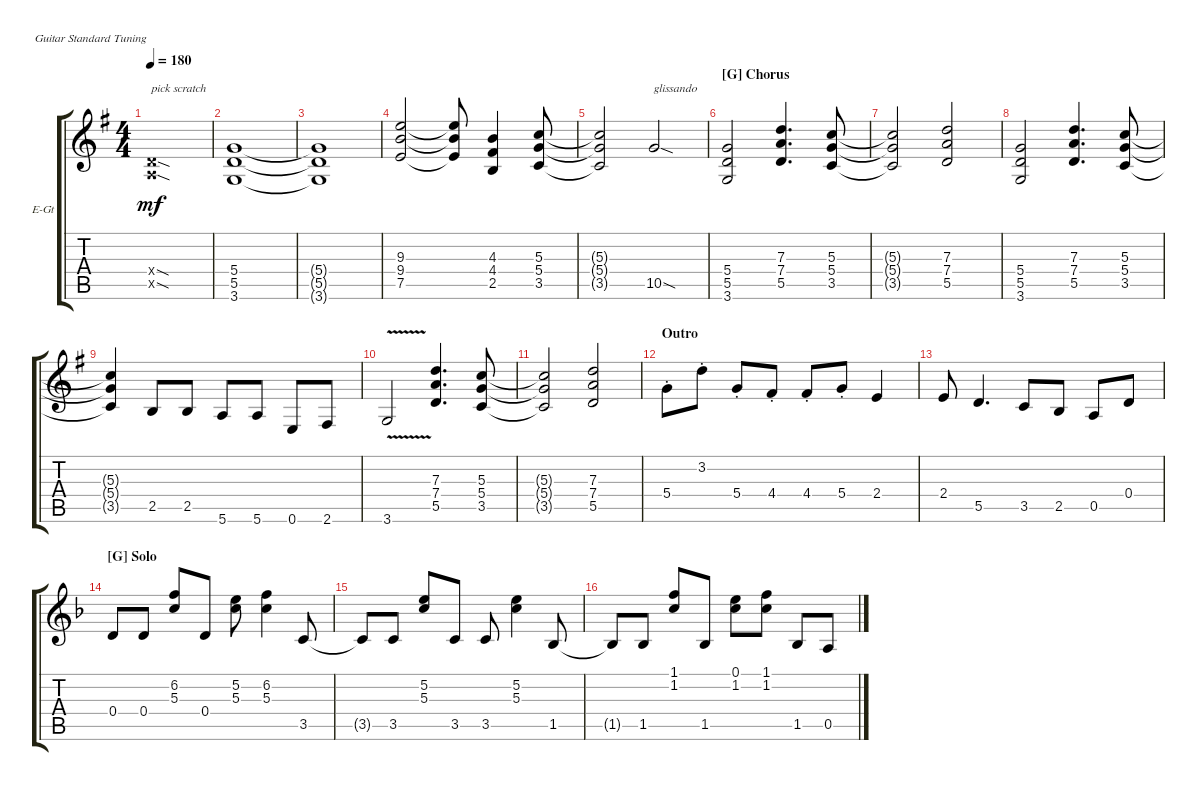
\defaultSystemsLayout 4
\bracketExtendMode groupsimilarinstruments
\firstSystemTrackNameOrientation horizontal
\otherSystemsTrackNameOrientation horizontal
\track ("Electric Guitar 2" "E-Gt") {instrument overdrivenguitar}
\staff {score tabs}
\tuning (E4 B3 G3 D3 A2 E2)
\ts (4 4)
\tempo 180
\clef g2
\ks g
(0.4{sod x} 0.5{sod x}).1{txt "pick scratch" dy mf} |
(3.6 5.5 5.4).1 |
(3.6{t} 5.5{t} 5.4{t}).1 |
(7.5 9.4 9.3).2 (7.5{t} 9.4{t} 9.3{t}).8 (2.5 4.4 4.3).4 (3.5 5.4 5.3).8 |
(3.5{t} 5.4{t} 5.3{t}).2 10.5{sod}.2{txt "glissando"} |
\section ("G" "Chorus")
(3.6 5.5 5.4).2 (5.5 7.4 7.3).4{d} (3.5 5.4 5.3).8 |
(3.5{t} 5.4{t} 5.3{t}).2 (5.5 7.4 7.3).2 |
(3.6 5.5 5.4).2 (5.5 7.4 7.3).4{d} (3.5 5.4 5.3).8 |
(3.5{t} 5.4{t} 5.3{t}).4 2.5.8 2.5.8 5.6.8 5.6.8 0.6.8 2.6.8 |
3.6{v}.2 (5.5 7.4 7.3).4{d} (3.5 5.4 5.3).8 |
(3.5{t} 5.4{t} 5.3{t}).2 (5.5 7.4 7.3).2 |
\section ("" "Outro")
5.4{st}.8 3.2{st}.8 5.4{st}.8 4.4{st}.8 4.4{st}.8 5.4{st}.8 2.4.4 |
2.4.8 5.5.4{d} 3.5.8 2.5.8 0.5.8 0.4.8 |
\section ("G" "Solo")
\ks f
0.4.8 0.4.8 (5.3 6.2).8 0.4.8 (5.2 5.3).8 (6.2 5.3).4 3.5.8 |
3.5{t}.8 3.5.8 (5.2 5.3).8 3.5.8 3.5.8 (5.2 5.3).4 1.5.8 |
1.5{t}.8 1.5.8 (1.1 1.2).8 1.5.8 (0.1 1.2).8 (1.2 1.1).8 1.5.8 0.5.8
